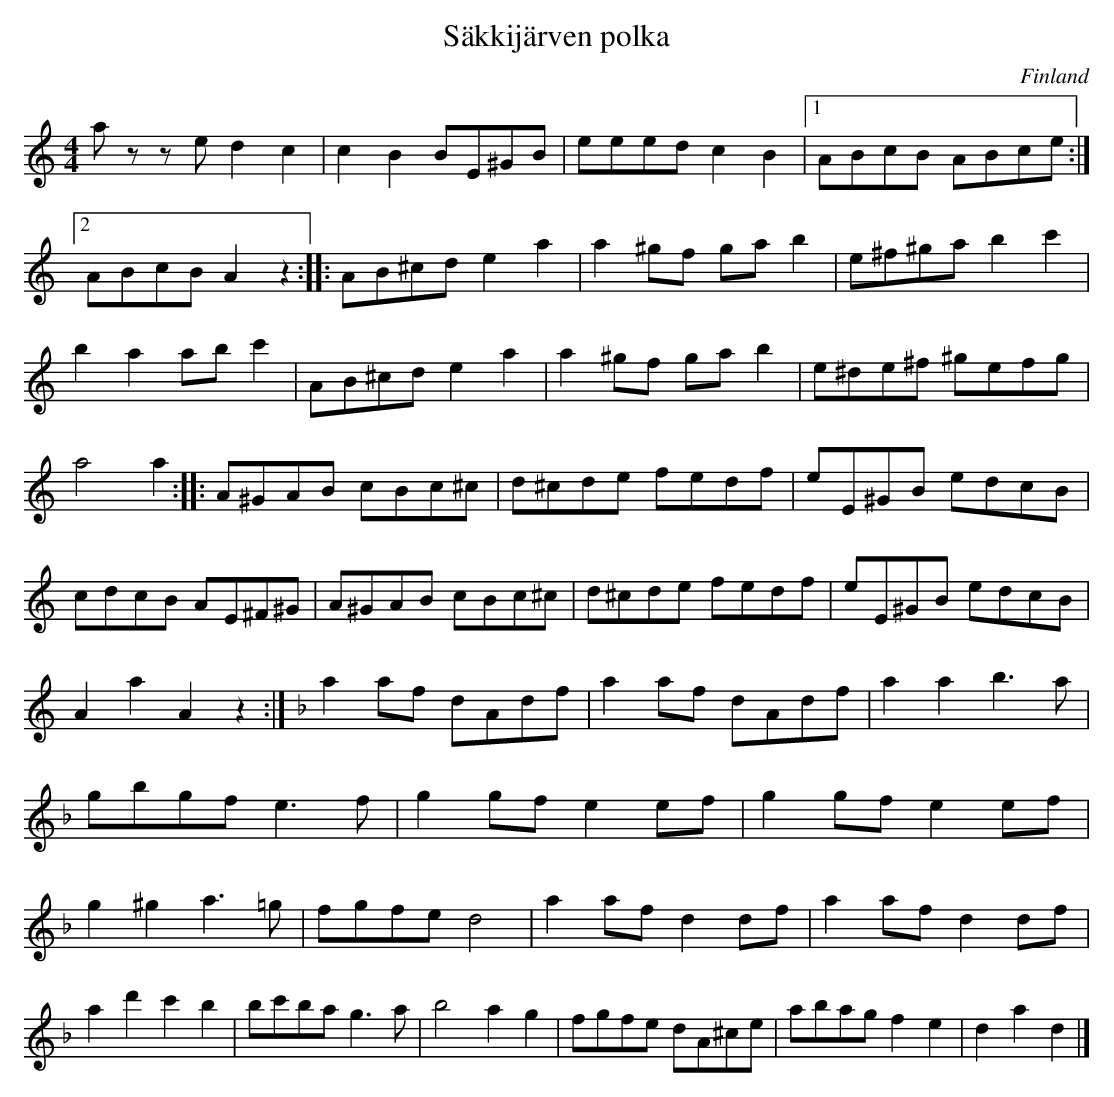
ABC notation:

X:1
T:Säkkijärven polka
O:Finland
M:4/4
K:Am
az ze d2c2|c2B2 BE^GB|eeed c2B2 \
|1 ABcB ABce :|2 ABcB A2z2 :: \
AB^cd e2a2|a2^gf gab2|e^f^ga b2c'2|b2a2 abc'2|\
AB^cd e2a2|a2^gf gab2|e^de^f ^gefg|a4 a2:: \
A^GAB cBc^c|d^cde fedf|eE^GB edcB|cdcB AE^F^G| \
A^GAB cBc^c|d^cde fedf|eE^GB edcB|A2a2 A2z2:|\
K:Dm
a2af dAdf|a2af dAdf|a2a2b3a|gbgf e3f|\
g2gf e2ef|g2gf e2ef|g2^g2 a3=g|fgfe d4|\
a2af d2df|a2af d2df|a2d'2 c'2b2|bc'ba g3a|\
b4 a2g2|fgfe dA^ce|abag f2e2|d2a2 d2|]
